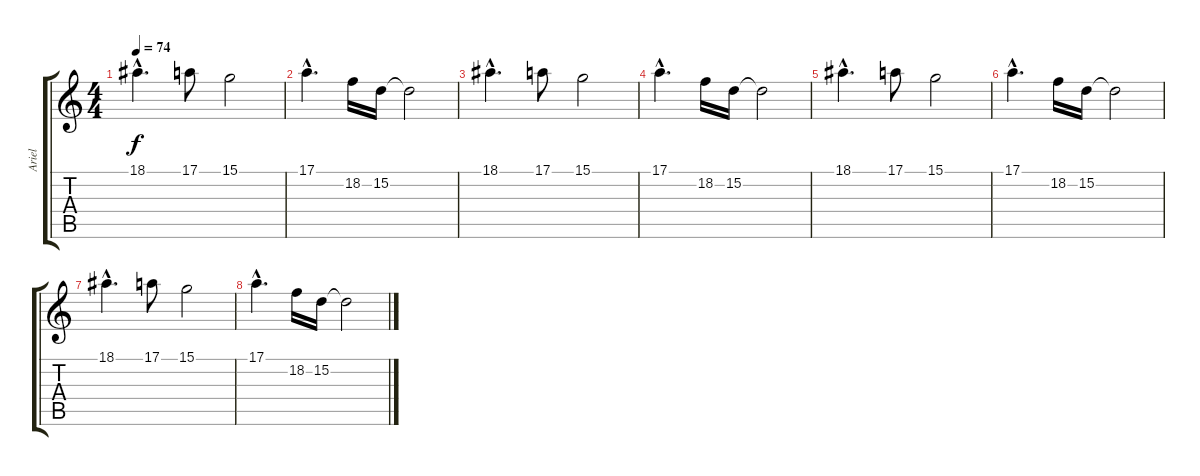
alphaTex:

\track ("Ariel" "Ariel") {instrument synthstrings1}
\staff {score tabs}
\tuning (E4 B3 G3 D3 A2 E2) {hide}
\ts (4 4)
\tempo 74
\clef g2
\ks c
18.1{hac}.4{d dy f} 17.1.8 15.1.2 |
17.1{hac}.4{d} 18.2.16 15.2.16 15.2{t}.2 |
18.1{hac}.4{d} 17.1.8 15.1.2 |
17.1{hac}.4{d} 18.2.16 15.2.16 15.2{t}.2 |
18.1{hac}.4{d volume 0} 17.1.8 15.1.2 |
17.1{hac}.4{d} 18.2.16 15.2.16 15.2{t}.2 |
18.1{hac}.4{d} 17.1.8 15.1.2 |
17.1{hac}.4{d} 18.2.16 15.2.16 15.2{t}.2
